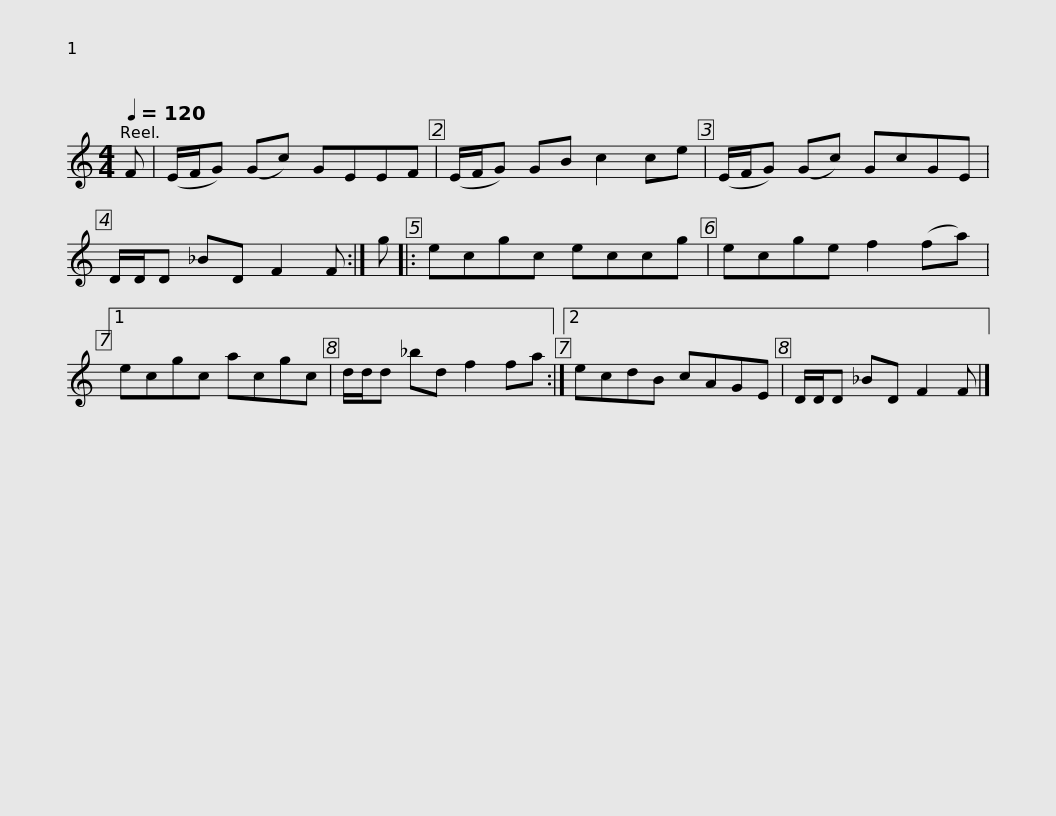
X:1
L:1/8
Q:1/4=120
M:4/4
I:linebreak $
K:C
V:1 treble
V:1
 F | (E/F/G) (Gc) GEEF | (E/F/G) GB c2 ce | (E/F/G) (Gc) GcGE | D/D/D _BD F2 F :| %5
 g |:$ ecgc eccg | ecge f2 (fa) |1 ecgc acgc | d/d/d _bd f2 fa :|2 %10
 ecdB cAGE |$ D/D/D _BD F2 F |] %12
